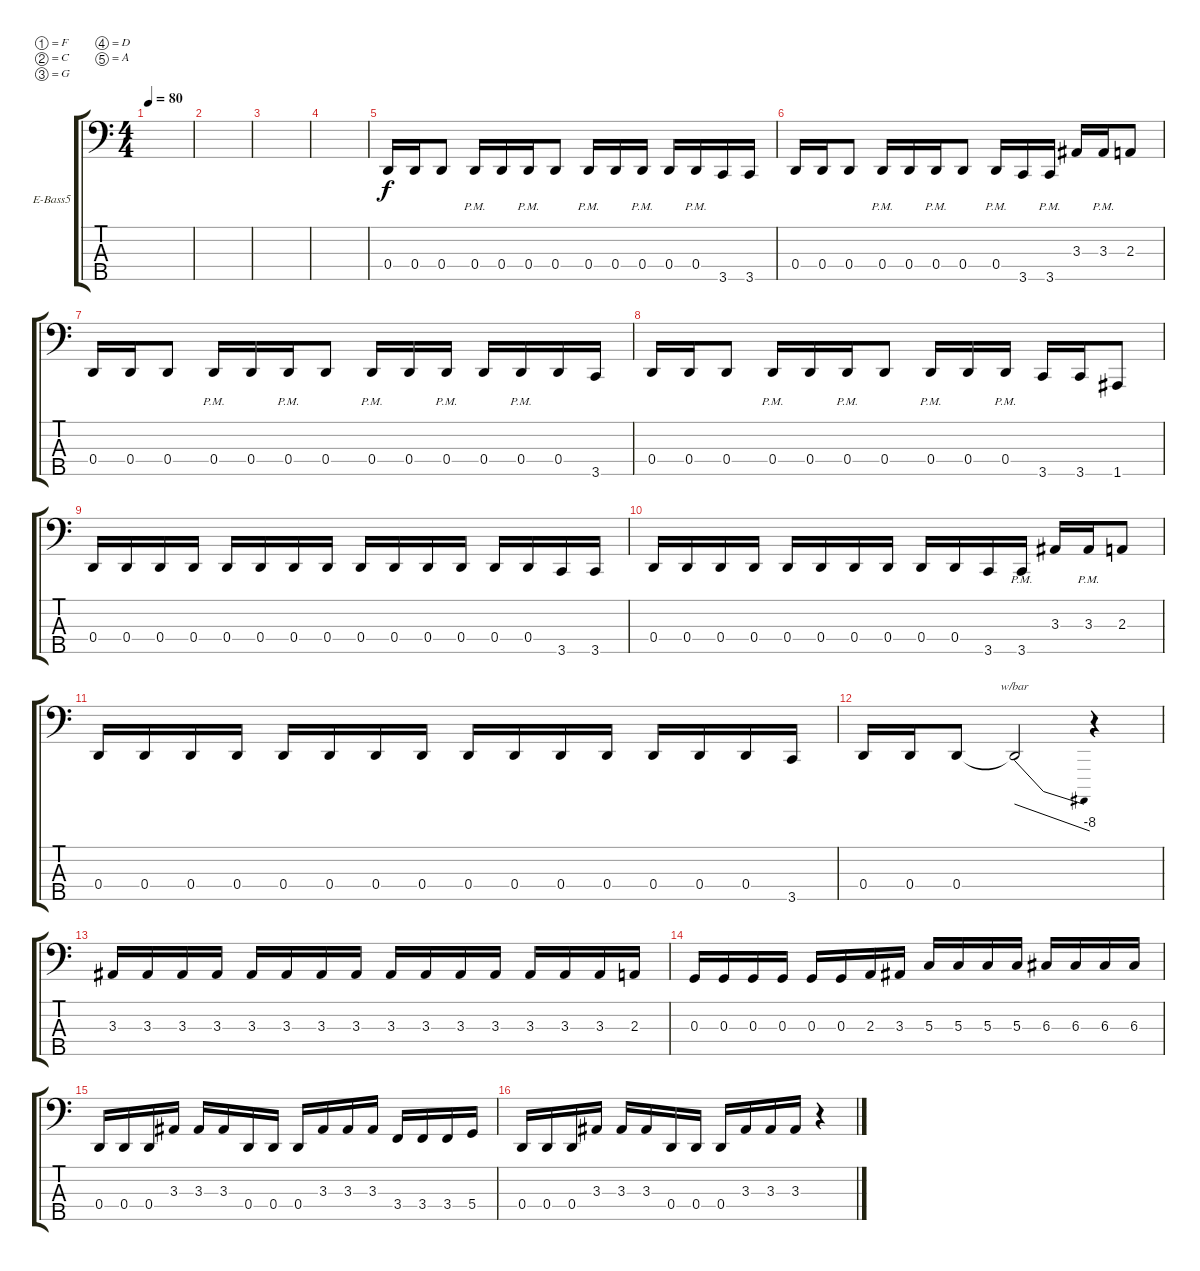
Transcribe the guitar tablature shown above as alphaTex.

\defaultSystemsLayout 4
\bracketExtendMode groupsimilarinstruments
\firstSystemTrackNameOrientation horizontal
\otherSystemsTrackNameOrientation horizontal
\track ("Electric Bass" "E-Bass5") {instrument electricbassfinger}
\staff {score tabs}
\tuning (F2 C2 G1 D1 A0)
\ts (4 4)
\tempo 80
\clef f4
\ks c
|
|
|
|
0.4.16 0.4.16 0.4.8 0.4{pm}.16 0.4.16 0.4{pm}.16 0.4.8 0.4{pm}.16 0.4.16 0.4{pm}.16 0.4.16 0.4{pm}.16 3.5.16 3.5.16 |
0.4.16 0.4.16 0.4.8 0.4{pm}.16 0.4.16 0.4{pm}.16 0.4.8 0.4{pm}.16 3.5.16 3.5{pm}.16 3.3.16 3.3{pm}.16 2.3.8 |
0.4.16 0.4.16 0.4.8 0.4{pm}.16 0.4.16 0.4{pm}.16 0.4.8 0.4{pm}.16 0.4.16 0.4{pm}.16 0.4.16 0.4{pm}.16 0.4.16 3.5.16 |
0.4.16 0.4.16 0.4.8 0.4{pm}.16 0.4.16 0.4{pm}.16 0.4.8 0.4{pm}.16 0.4.16 0.4{pm}.16 3.5.16 3.5.16 1.5.8 |
0.4.16 0.4.16 0.4.16 0.4.16 0.4.16 0.4.16 0.4.16 0.4.16 0.4.16 0.4.16 0.4.16 0.4.16 0.4.16 0.4.16 3.5.16 3.5.16 |
0.4.16 0.4.16 0.4.16 0.4.16 0.4.16 0.4.16 0.4.16 0.4.16 0.4.16 0.4.16 3.5.16 3.5{pm}.16 3.3.16 3.3{pm}.16 2.3.8 |
0.4.16 0.4.16 0.4.16 0.4.16 0.4.16 0.4.16 0.4.16 0.4.16 0.4.16 0.4.16 0.4.16 0.4.16 0.4.16 0.4.16 0.4.16 3.5.16 |
0.4.16 0.4.16 0.4.8 0.4{t}.2{tbe (dive default 0 0 60 -32)} r.4 |
3.3.16 3.3.16 3.3.16 3.3.16 3.3.16 3.3.16 3.3.16 3.3.16 3.3.16 3.3.16 3.3.16 3.3.16 3.3.16 3.3.16 3.3.16 2.3.16 |
0.3.16 0.3.16 0.3.16 0.3.16 0.3.16 0.3.16 2.3.16 3.3.16 5.3.16 5.3.16 5.3.16 5.3.16 6.3.16 6.3.16 6.3.16 6.3.16 |
0.4.16 0.4.16 0.4.16 3.3.16 3.3.16 3.3.16 0.4.16 0.4.16 0.4.16 3.3.16 3.3.16 3.3.16 3.4.16 3.4.16 3.4.16 5.4.16 |
0.4.16 0.4.16 0.4.16 3.3.16 3.3.16 3.3.16 0.4.16 0.4.16 0.4.16 3.3.16 3.3.16 3.3.16 r.4
